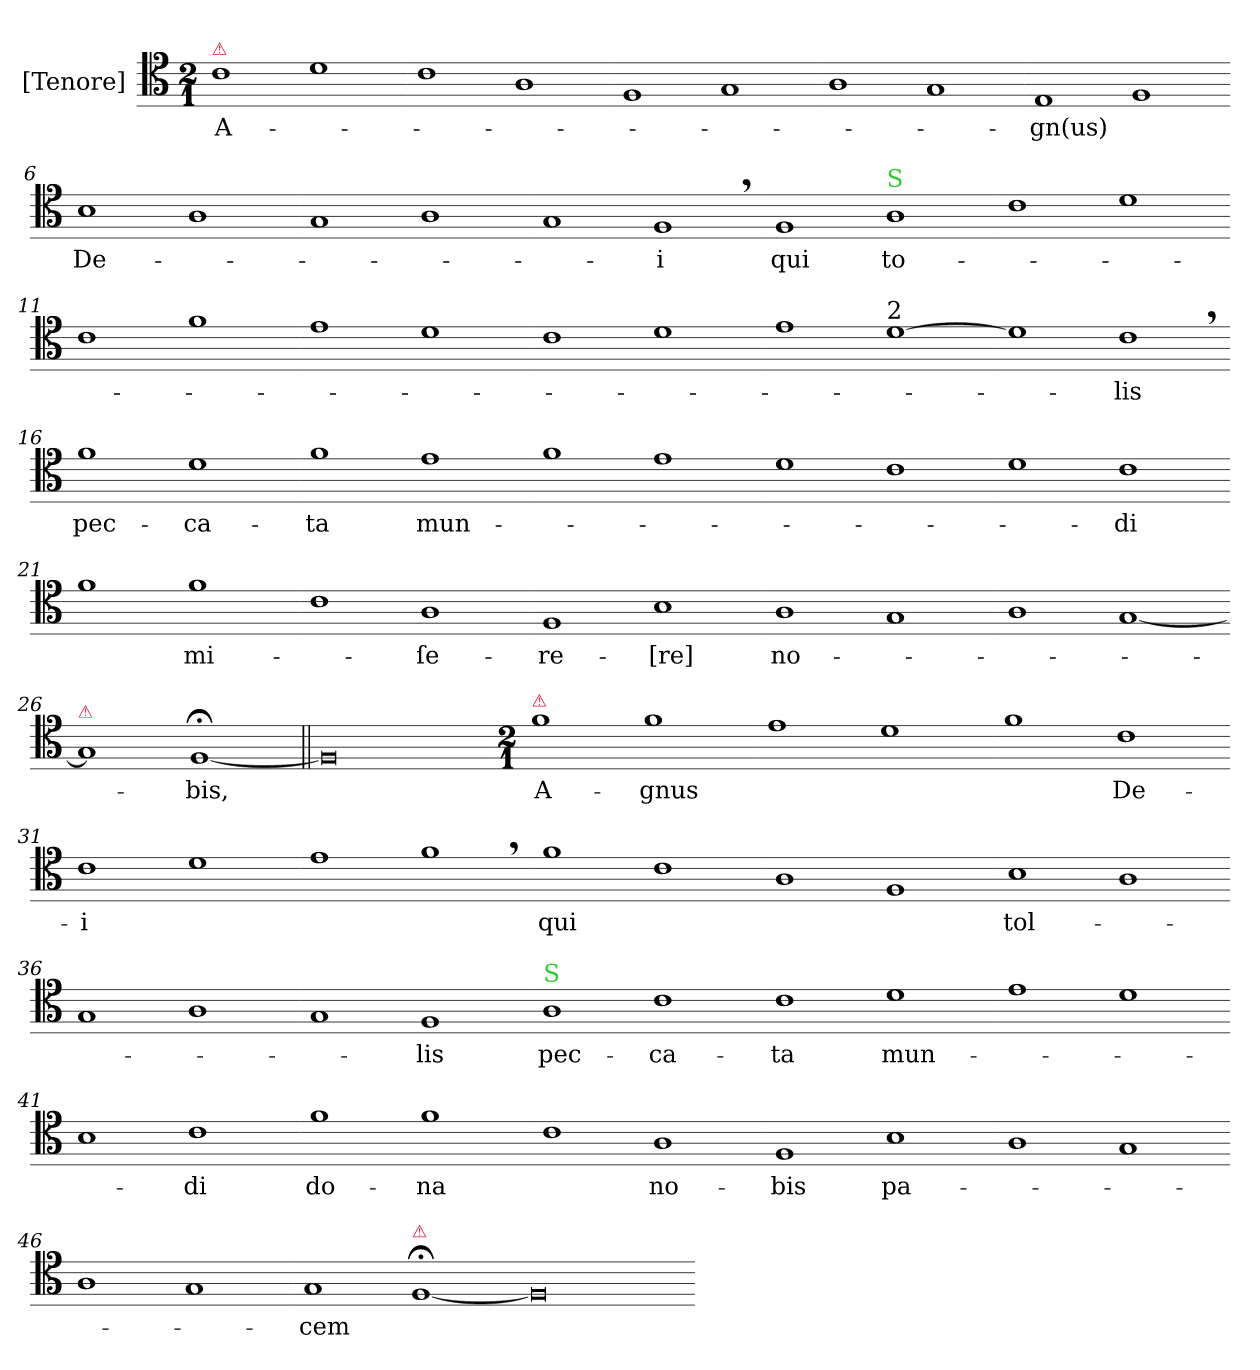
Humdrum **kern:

**kern	**text
*part1	*part1
*staff1	*staff1
*I"[Tenore]	*
*I'T	*
*clefC4	*
*k[]	*
*M2/1	*
=1	=1
!LO:TX:a:color=crimson:t=⚠	!
1c	A-
1d	.
=2-	=2-
1c	.
1A	.
=3-	=3-
1F	.
1G	.
=4-	=4-
1A	.
1G	.
=5-	=5-
1E	-gn(us)
1F	.
=6-	=6-
1B	De-
1A	.
=7-	=7-
1G	.
1A	.
=8-	=8-
1G	.
1F,<	-i
=9-	=9-
1F	qui
!LO:TX:a:color=limegreen:t=S	!
1A	to-
=10-	=10-
1c	.
1d	.
=11-	=11-
1c	.
1f	.
=12-	=12-
1e	.
1d	.
=13-	=13-
1c	.
1d	.
=14-	=14-
1e	.
!LO:TX:a:t=2	!
[1d	.
=15-	=15-
1d]	.
1c,<	lis
=16-	=16-
1f	-pec-
1d	-ca-
=17-	=17-
1f	-ta
1e	mun-
=18-	=18-
1f	.
1e	.
=19-	=19-
1d	.
1c	.
=20-	=20-
1d	.
1c	-di
=21-	=21-
1f	.
1f	mi-
=22-	=22-
1c	.
1A	-ſe-
=23-	=23-
1F	-re-
1B	-[re]
=24-	=24-
1A	no-
1G	.
=25-	=25-
1A	.
[1G	.
=26-	=26-
!LO:TX:a:color=crimson:t=⚠	!
1G]	.
[1F;<;	-bis,
=27||	=27||
0F]	.
=28-	=28-
*M2/1	*
!LO:TX:a:color=crimson:t=⚠	!
1f	A-
1f	-gnus
=29-	=29-
1e	.
1d	.
=30-	=30-
1f	.
1c	De-
=31-	=31-
1c	-i
1d	.
=32-	=32-
1e	.
1f,<	.
=33-	=33-
1f	qui
1c	.
=34-	=34-
1A	.
1F	.
=35-	=35-
1B	tol-
1A	.
=36-	=36-
1G	.
1A	.
=37-	=37-
1G	.
1F	-lis
=38-	=38-
!LO:TX:a:color=limegreen:t=S	!
1A	pec-
1c	-ca-
=39-	=39-
1c	-ta
1d	mun-
=40-	=40-
1e	.
1d	.
=41-	=41-
1B	.
1c	-di
=42-	=42-
1f	do-
1f	-na
=43-	=43-
1c	.
1A	no-
=44-	=44-
1F	-bis
1B	pa-
=45-	=45-
1A	.
1G	.
=46-	=46-
1A	.
1G	.
=47-	=47-
1G	-cem
!LO:TX:a:color=crimson:t=⚠	!
[1F;<;	.
=48-	=48-
0F]	.
=-	=-
*-	*-
